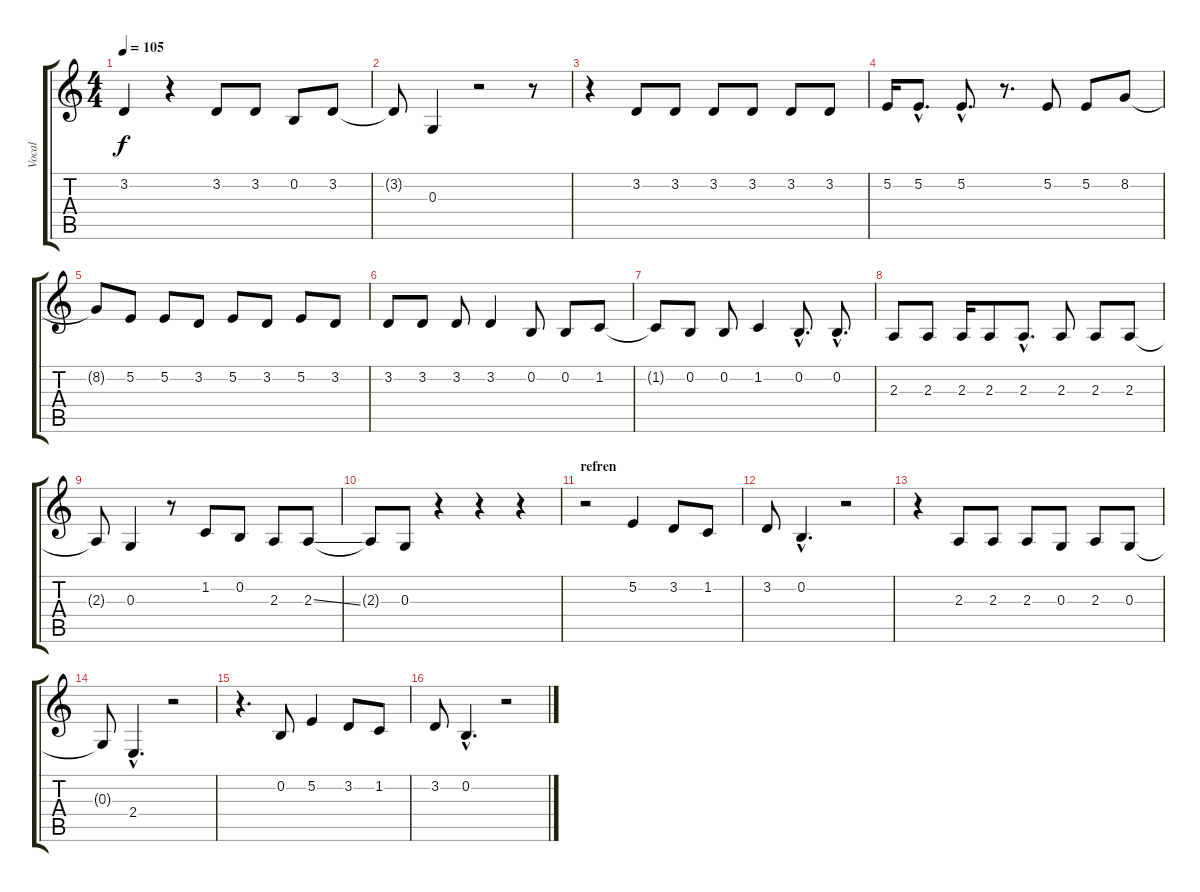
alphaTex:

\track ("Vocal" "Vocal") {instrument voiceoohs}
\staff {score tabs}
\tuning (E4 B3 G3 D3 A2 E2) {hide}
\ts (4 4)
\tempo 105
\clef g2
\ks c
3.2{t}.4{dy f} r.4 3.2.8 3.2.8 0.2.8 3.2.8 |
3.2{t}.8 0.3.4 r.2 r.8 |
r.4 3.2.8 3.2.8 3.2.8 3.2.8 3.2.8 3.2.8 |
5.2.16 5.2{hac}.8{d} 5.2{hac}.8{d} r.8{d} 5.2.8 5.2.8 8.2.8 |
8.2{t}.8 5.2.8 5.2.8 3.2.8 5.2.8 3.2.8 5.2.8 3.2.8 |
3.2.8 3.2.8 3.2.8 3.2.4 0.2.8 0.2.8 1.2.8 |
1.2{t}.8 0.2.8 0.2.8 1.2.4 0.2{hac}.8{d} 0.2{hac}.8{d} |
2.3.8 2.3.8 2.3.16 2.3.8 2.3{hac}.8{d} 2.3.8 2.3.8 2.3.8 |
2.3{t}.8 0.3.4 r.8 1.2.8 0.2.8 2.3.8 2.3{ss}.8 |
2.3{t}.8 0.3.8 r.4 r.4 r.4 |
\section ("" "refren")
r.2 5.2.4 3.2.8 1.2.8 |
3.2.8 0.2{hac}.4{d} r.2 |
r.4 2.3.8 2.3.8 2.3.8 0.3.8 2.3.8 0.3.8 |
0.3{t}.8 2.4{hac}.4{d} r.2 |
r.4{d} 0.2.8 5.2.4 3.2.8 1.2.8 |
3.2.8 0.2{hac}.4{d} r.2
